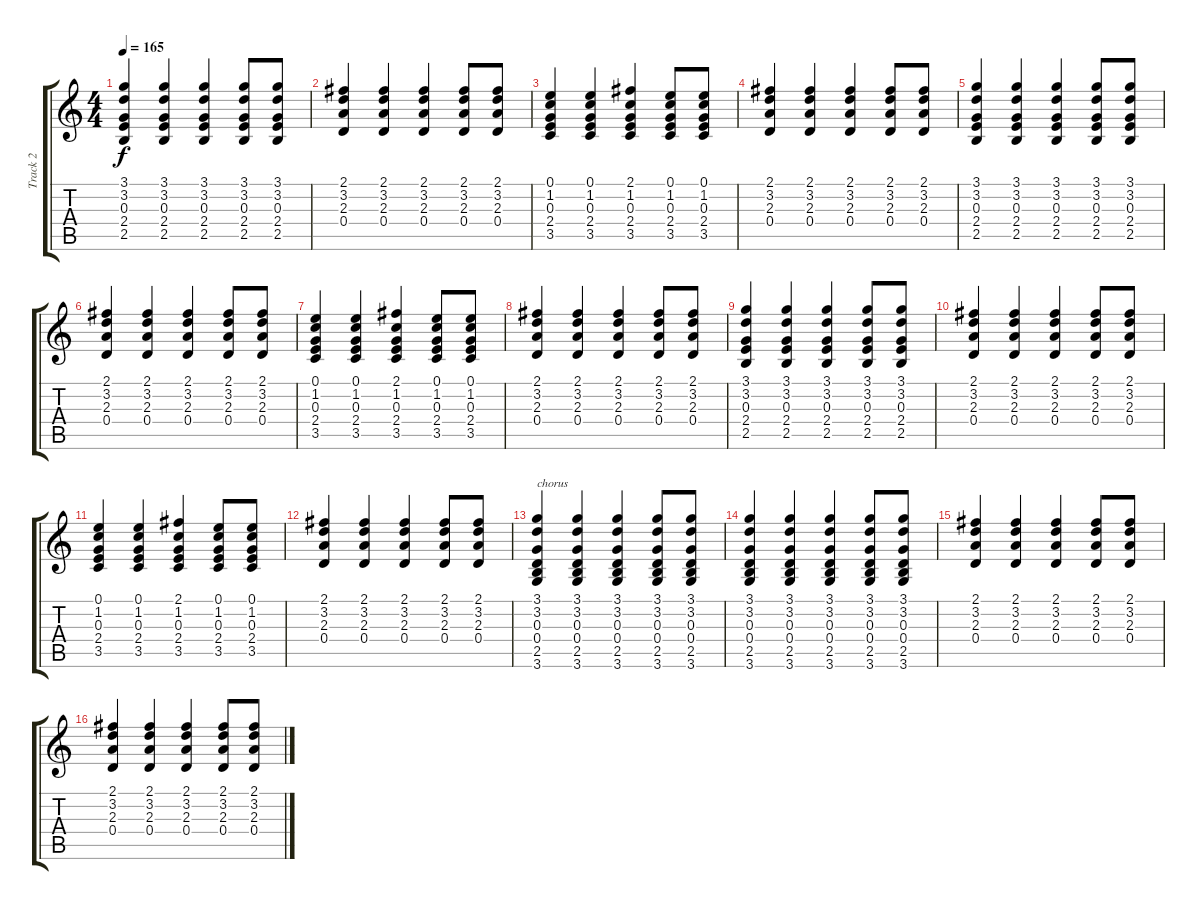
\track ("Track 2" "Track 2") {instrument acousticguitarsteel}
\staff {score tabs}
\tuning (E4 B3 G3 D3 A2 E2) {hide}
\ts (4 4)
\tempo 165
\clef g2
\ks c
(3.1 3.2 0.3 2.4 2.5).4{dy f} (3.1 3.2 0.3 2.4 2.5).4 (3.1 3.2 0.3 2.4 2.5).4 (3.1 3.2 0.3 2.4 2.5).8 (3.1 3.2 0.3 2.4 2.5).8 |
(2.1 3.2 2.3 0.4).4 (2.1 3.2 2.3 0.4).4 (2.1 3.2 2.3 0.4).4 (2.1 3.2 2.3 0.4).8 (2.1 3.2 2.3 0.4).8 |
(0.1 1.2 0.3 2.4 3.5).4 (0.1 1.2 0.3 2.4 3.5).4 (2.1 1.2 0.3 2.4 3.5).4 (0.1 1.2 0.3 2.4 3.5).8 (0.1 1.2 0.3 2.4 3.5).8 |
(2.1 3.2 2.3 0.4).4 (2.1 3.2 2.3 0.4).4 (2.1 3.2 2.3 0.4).4 (2.1 3.2 2.3 0.4).8 (2.1 3.2 2.3 0.4).8 |
(3.1 3.2 0.3 2.4 2.5).4 (3.1 3.2 0.3 2.4 2.5).4 (3.1 3.2 0.3 2.4 2.5).4 (3.1 3.2 0.3 2.4 2.5).8 (3.1 3.2 0.3 2.4 2.5).8 |
(2.1 3.2 2.3 0.4).4 (2.1 3.2 2.3 0.4).4 (2.1 3.2 2.3 0.4).4 (2.1 3.2 2.3 0.4).8 (2.1 3.2 2.3 0.4).8 |
(0.1 1.2 0.3 2.4 3.5).4 (0.1 1.2 0.3 2.4 3.5).4 (2.1 1.2 0.3 2.4 3.5).4 (0.1 1.2 0.3 2.4 3.5).8 (0.1 1.2 0.3 2.4 3.5).8 |
(2.1 3.2 2.3 0.4).4 (2.1 3.2 2.3 0.4).4 (2.1 3.2 2.3 0.4).4 (2.1 3.2 2.3 0.4).8 (2.1 3.2 2.3 0.4).8 |
(3.1 3.2 0.3 2.4 2.5).4 (3.1 3.2 0.3 2.4 2.5).4 (3.1 3.2 0.3 2.4 2.5).4 (3.1 3.2 0.3 2.4 2.5).8 (3.1 3.2 0.3 2.4 2.5).8 |
(2.1 3.2 2.3 0.4).4 (2.1 3.2 2.3 0.4).4 (2.1 3.2 2.3 0.4).4 (2.1 3.2 2.3 0.4).8 (2.1 3.2 2.3 0.4).8 |
(0.1 1.2 0.3 2.4 3.5).4 (0.1 1.2 0.3 2.4 3.5).4 (2.1 1.2 0.3 2.4 3.5).4 (0.1 1.2 0.3 2.4 3.5).8 (0.1 1.2 0.3 2.4 3.5).8 |
(2.1 3.2 2.3 0.4).4 (2.1 3.2 2.3 0.4).4 (2.1 3.2 2.3 0.4).4 (2.1 3.2 2.3 0.4).8 (2.1 3.2 2.3 0.4).8 |
(3.1 3.2 0.3 0.4 2.5 3.6).4{txt "chorus"} (3.1 3.2 0.3 0.4 2.5 3.6).4 (3.1 3.2 0.3 0.4 2.5 3.6).4 (3.1 3.2 0.3 0.4 2.5 3.6).8 (3.1 3.2 0.3 0.4 2.5 3.6).8 |
(3.1 3.2 0.3 0.4 2.5 3.6).4 (3.1 3.2 0.3 0.4 2.5 3.6).4 (3.1 3.2 0.3 0.4 2.5 3.6).4 (3.1 3.2 0.3 0.4 2.5 3.6).8 (3.1 3.2 0.3 0.4 2.5 3.6).8 |
(2.1 3.2 2.3 0.4).4 (2.1 3.2 2.3 0.4).4 (2.1 3.2 2.3 0.4).4 (2.1 3.2 2.3 0.4).8 (2.1 3.2 2.3 0.4).8 |
(2.1 3.2 2.3 0.4).4 (2.1 3.2 2.3 0.4).4 (2.1 3.2 2.3 0.4).4 (2.1 3.2 2.3 0.4).8 (2.1 3.2 2.3 0.4).8
